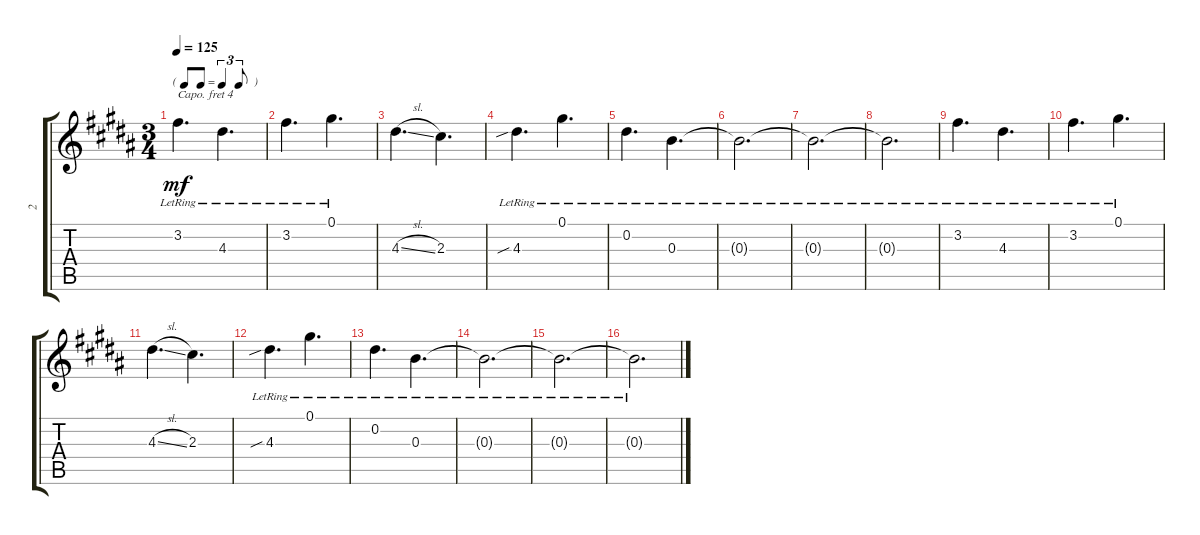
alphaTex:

\track ("2" "2") {instrument acousticguitarsteel}
\staff {score tabs}
\capo 4
\tuning (E4 B3 G3 D3 A2 E2) {hide}
\ts (3 4)
\tf triplet8th
\tempo 125
\clef g2
\ks g#minor
3.2{lr}.4{d dy mf} 4.3{lr}.4{d} |
3.2{lr}.4{d} 0.1{lr}.4{d} |
4.3{sl}.4{d} 2.3.4{d} |
4.3{sib lr}.4{d} 0.1{lr}.4{d} |
0.2{lr}.4{d} 0.3{lr}.4{d} |
0.3{lr t}.2{d} |
0.3{lr t}.2{d} |
0.3{lr t}.2{d} |
3.2{lr}.4{d} 4.3{lr}.4{d} |
3.2{lr}.4{d} 0.1{lr}.4{d} |
4.3{sl}.4{d} 2.3.4{d} |
4.3{sib lr}.4{d} 0.1{lr}.4{d} |
0.2{lr}.4{d} 0.3{lr}.4{d} |
0.3{lr t}.2{d} |
0.3{lr t}.2{d} |
0.3{lr t}.2{d}
